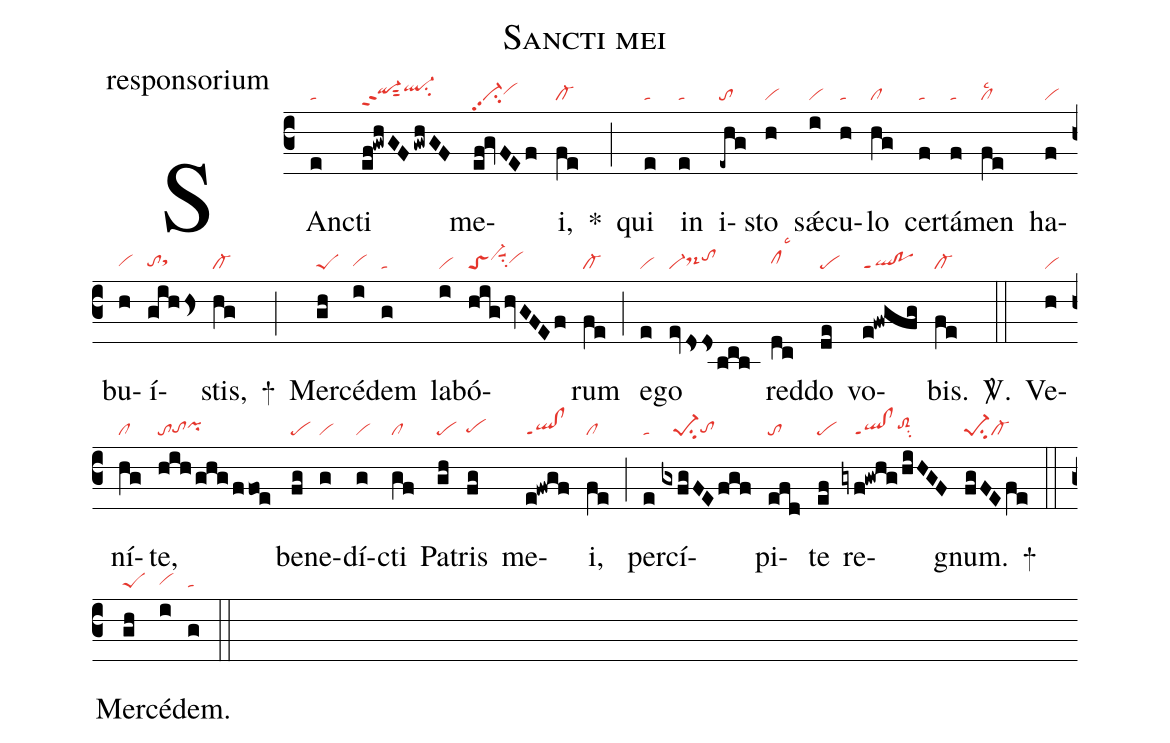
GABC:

name:Sancti mei;
office-part:responsorium;
nabc-lines:1;
%%
(c3)
SAn(e|ta)cti(ef!gwhGFgwhGF|qi-hhppt2sut2ql-hisu2) me(ef!gvFEf|vi-pp2su2vihh)i,(fe|cl-) *(;)
qui(e|ta) in(e|ta) i(-ehg|to)sto(h|vi) sǽ(i|vi)cu(h|ta)lo(hg|cl) cer(f|ta)tá(f|ta)men(fe|cllsc2) ha(f|vi)bu(h|vihg)í(gihhs>|tohgsthh)stis,(hg|cl-) +(;)
Mer(gh|peS)cé(i|vihg)dem(g|ta) la(i|vi)bó(highvGFEf|toSvi-hisuu1su2vihh)rum(fe|cl-) (;)
e(e|vi)go(evdss/bcb|vi-ds-hhtohi) red(dc|clhhlsc3)do(de|pe) vo(e!fwgfg|ql!poppt1)bis.(fe|cl-) <sp>V/</sp>.(::)
Ve(h|vi)ní(hg|cl)te,(hih/ghg/ffoe|totohgpihh) be(fg|pe)ne(g|vi)dí(g|vi)cti(gf|cl) Pa(gh|pe)tris(fg|pehg) me(e!fwgf|ql!clppt1)i,(fe|cl) (;)
per(e|ta)cí(gxfgFEfgf|///pe-1su2tohg)pi(efd|to)te(ef|pe) re(gyf!gwhg/hiHGF|///ql!clppt1toS2hhsu2)gnum.(fgFEfe|pe-1su2cl-) +(::)
Mer(gh|peS)cé(i|vihg)dem.(g|ta) (::)
